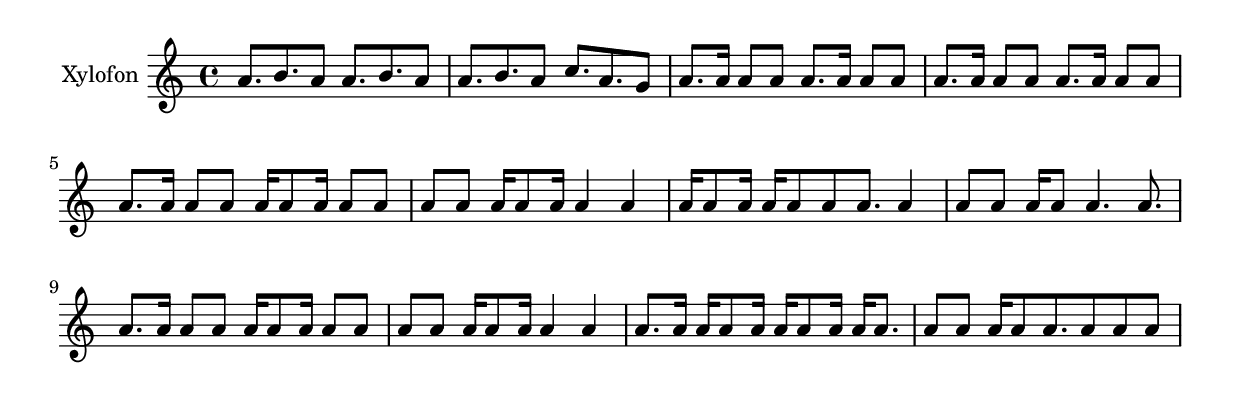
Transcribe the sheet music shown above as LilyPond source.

\version "2.18.2"
\include "deutsch.ly"

global = {
  \key c \major
  \time 4/4
}

xylophone = \relative c'' {
  \global
  % Die Noten folgen hier.
  a8. h a8 a8. h a8 
  a8. h a8 c8. a g8
  a8. a16 a8 a a8. a16 a8 a
  a8. a16 a8 a a8. a16 a8 a
  a8. a16 a8 a8 a16 a8 a16 a8 a8
  a8 a a16 a8 a16 a4 a
  a16 a8 a16 a a8 a a8. a4
  a8 a a16 a8 a4. a8.
  a8. a16 a8 a a16 a8 a16 a8 a
  a8 a a16 a8 a16 a4 a
  a8. a16 a a8 a16 a a8 a16 a a8.
  a8 a a16 a8 a8. a8 a a
  
}

\score {
  \new Staff \with {
    instrumentName = "Xylofon"
    midiInstrument = "xylophone"
  } \xylophone
  \layout { }
  \midi {
    \tempo 4=102
  }
}
